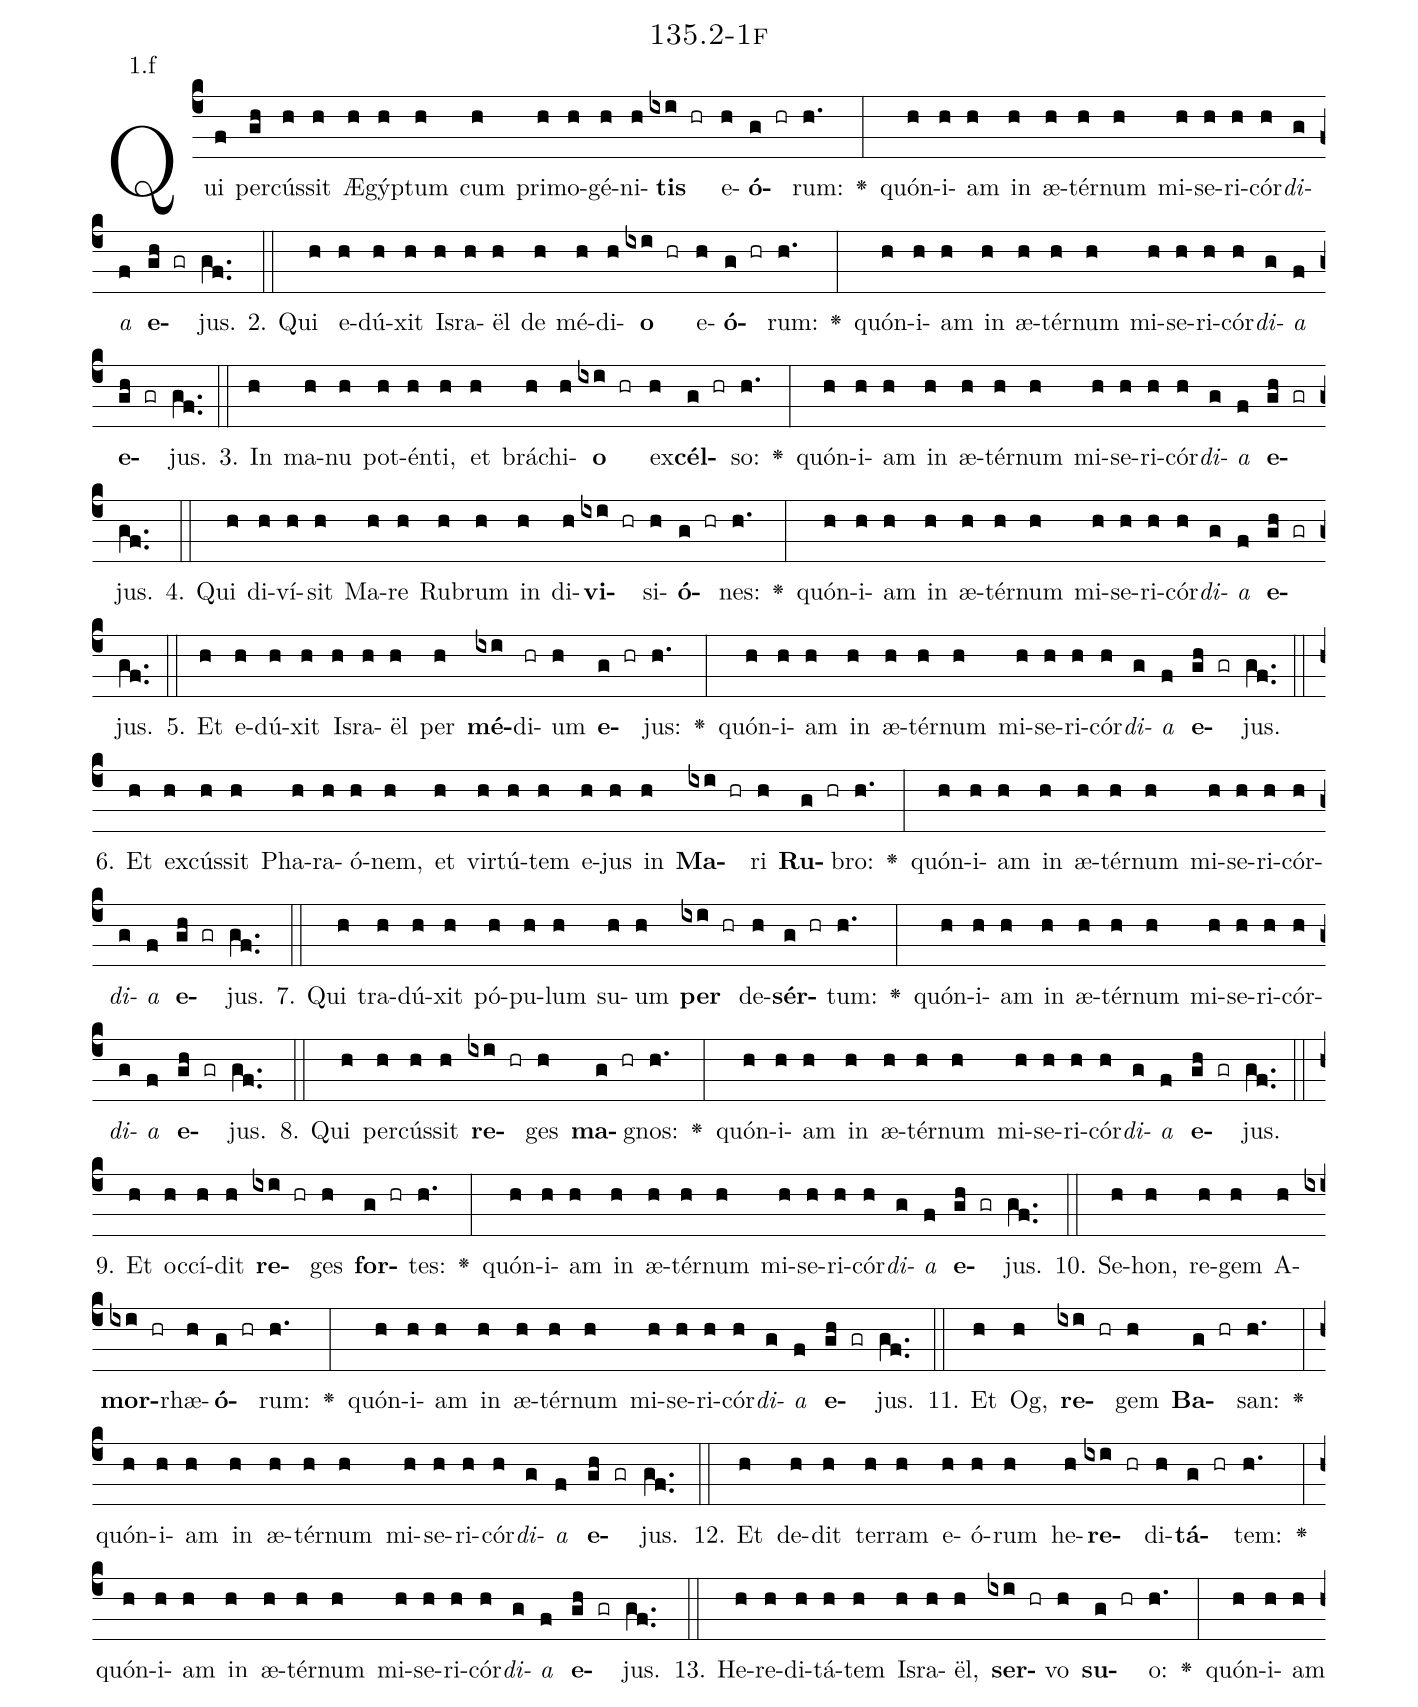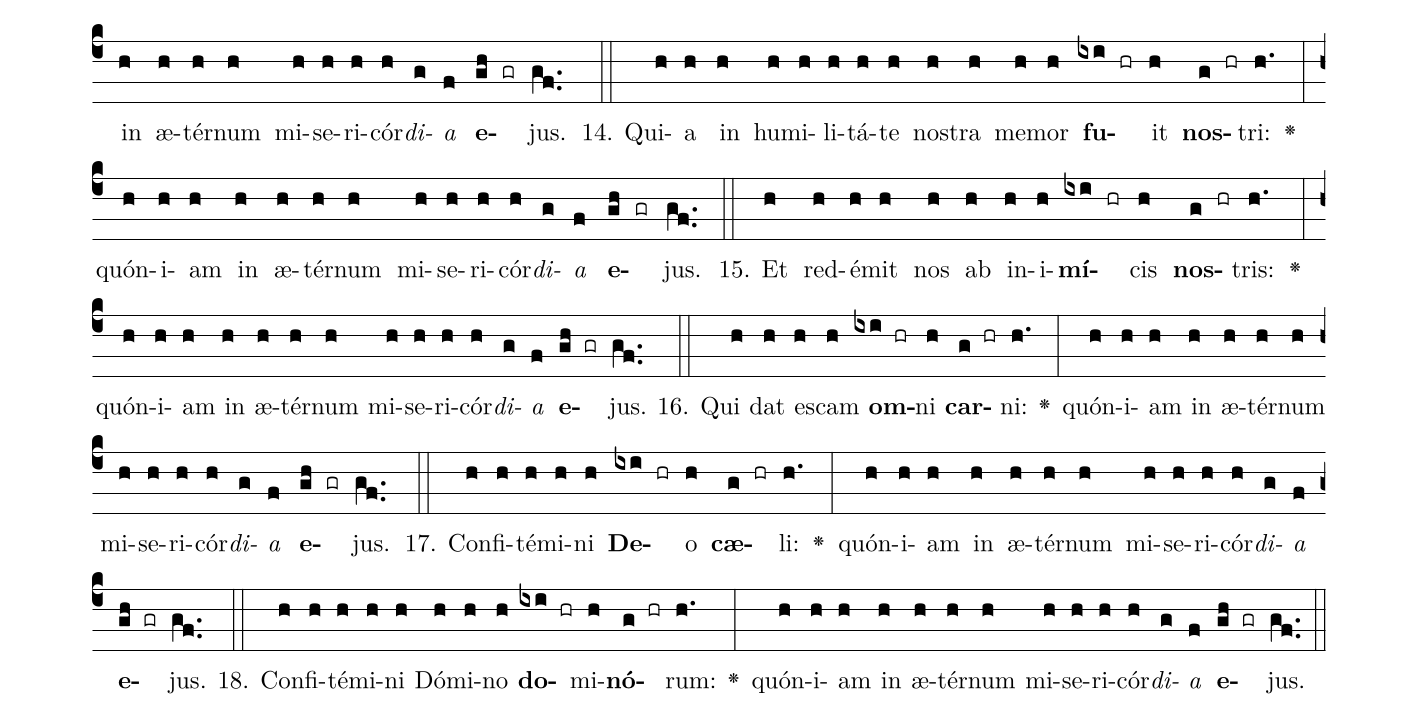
name: 135.2-1f;
annotation: 1.f;
%%
(c4)Qui(f) per(gh)cús(h)sit(h) Æ(h)gýp(h)tum(h) cum(h) pri(h)mo(h)gé(h)ni(h)<b>tis</b>(ixi hr) e(h)<b>ó</b>(g hr)rum:(h.) <v>\greheightstar</v>(:) quón(h)i(h)am(h) in(h) æ(h)tér(h)num(h) mi(h)se(h)ri(h)cór(h)<i>di</i>(g)<i>a</i>(f) <b>e</b>(gh gr)jus.(gf..) (::)
2. Qui(h) e(h)dú(h)xit(h) Is(h)ra(h)ël(h) de(h) mé(h)di(h)<b>o</b>(ixi hr) e(h)<b>ó</b>(g hr)rum:(h.) <v>\greheightstar</v>(:) quón(h)i(h)am(h) in(h) æ(h)tér(h)num(h) mi(h)se(h)ri(h)cór(h)<i>di</i>(g)<i>a</i>(f) <b>e</b>(gh gr)jus.(gf..) (::)
3. In(h) ma(h)nu(h) pot(h)én(h)ti,(h) et(h) brá(h)chi(h)<b>o</b>(ixi hr) ex(h)<b>cél</b>(g hr)so:(h.) <v>\greheightstar</v>(:) quón(h)i(h)am(h) in(h) æ(h)tér(h)num(h) mi(h)se(h)ri(h)cór(h)<i>di</i>(g)<i>a</i>(f) <b>e</b>(gh gr)jus.(gf..) (::)
4. Qui(h) di(h)ví(h)sit(h) Ma(h)re(h) Ru(h)brum(h) in(h) di(h)<b>vi</b>(ixi hr)si(h)<b>ó</b>(g hr)nes:(h.) <v>\greheightstar</v>(:) quón(h)i(h)am(h) in(h) æ(h)tér(h)num(h) mi(h)se(h)ri(h)cór(h)<i>di</i>(g)<i>a</i>(f) <b>e</b>(gh gr)jus.(gf..) (::)
5. Et(h) e(h)dú(h)xit(h) Is(h)ra(h)ël(h) per(h) <b>mé</b>(ixi)di(hr)um(h) <b>e</b>(g hr)jus:(h.) <v>\greheightstar</v>(:) quón(h)i(h)am(h) in(h) æ(h)tér(h)num(h) mi(h)se(h)ri(h)cór(h)<i>di</i>(g)<i>a</i>(f) <b>e</b>(gh gr)jus.(gf..) (::)
6. Et(h) ex(h)cús(h)sit(h) Pha(h)ra(h)ó(h)nem,(h) et(h) vir(h)tú(h)tem(h) e(h)jus(h) in(h) <b>Ma</b>(ixi hr)ri(h) <b>Ru</b>(g hr)bro:(h.) <v>\greheightstar</v>(:) quón(h)i(h)am(h) in(h) æ(h)tér(h)num(h) mi(h)se(h)ri(h)cór(h)<i>di</i>(g)<i>a</i>(f) <b>e</b>(gh gr)jus.(gf..) (::)
7. Qui(h) tra(h)dú(h)xit(h) pó(h)pu(h)lum(h) su(h)um(h) <b>per</b>(ixi hr) de(h)<b>sér</b>(g hr)tum:(h.) <v>\greheightstar</v>(:) quón(h)i(h)am(h) in(h) æ(h)tér(h)num(h) mi(h)se(h)ri(h)cór(h)<i>di</i>(g)<i>a</i>(f) <b>e</b>(gh gr)jus.(gf..) (::)
8. Qui(h) per(h)cús(h)sit(h) <b>re</b>(ixi hr)ges(h) <b>ma</b>(g hr)gnos:(h.) <v>\greheightstar</v>(:) quón(h)i(h)am(h) in(h) æ(h)tér(h)num(h) mi(h)se(h)ri(h)cór(h)<i>di</i>(g)<i>a</i>(f) <b>e</b>(gh gr)jus.(gf..) (::)
9. Et(h) oc(h)cí(h)dit(h) <b>re</b>(ixi hr)ges(h) <b>for</b>(g hr)tes:(h.) <v>\greheightstar</v>(:) quón(h)i(h)am(h) in(h) æ(h)tér(h)num(h) mi(h)se(h)ri(h)cór(h)<i>di</i>(g)<i>a</i>(f) <b>e</b>(gh gr)jus.(gf..) (::)
10. Se(h)hon,(h) re(h)gem(h) A(h)<b>mor</b>(ixi hr)rhæ(h)<b>ó</b>(g hr)rum:(h.) <v>\greheightstar</v>(:) quón(h)i(h)am(h) in(h) æ(h)tér(h)num(h) mi(h)se(h)ri(h)cór(h)<i>di</i>(g)<i>a</i>(f) <b>e</b>(gh gr)jus.(gf..) (::)
11. Et(h) Og,(h) <b>re</b>(ixi hr)gem(h) <b>Ba</b>(g hr)san:(h.) <v>\greheightstar</v>(:) quón(h)i(h)am(h) in(h) æ(h)tér(h)num(h) mi(h)se(h)ri(h)cór(h)<i>di</i>(g)<i>a</i>(f) <b>e</b>(gh gr)jus.(gf..) (::)
12. Et(h) de(h)dit(h) ter(h)ram(h) e(h)ó(h)rum(h) he(h)<b>re</b>(ixi hr)di(h)<b>tá</b>(g hr)tem:(h.) <v>\greheightstar</v>(:) quón(h)i(h)am(h) in(h) æ(h)tér(h)num(h) mi(h)se(h)ri(h)cór(h)<i>di</i>(g)<i>a</i>(f) <b>e</b>(gh gr)jus.(gf..) (::)
13. He(h)re(h)di(h)tá(h)tem(h) Is(h)ra(h)ël,(h) <b>ser</b>(ixi hr)vo(h) <b>su</b>(g hr)o:(h.) <v>\greheightstar</v>(:) quón(h)i(h)am(h) in(h) æ(h)tér(h)num(h) mi(h)se(h)ri(h)cór(h)<i>di</i>(g)<i>a</i>(f) <b>e</b>(gh gr)jus.(gf..) (::)
14. Qui(h)a(h) in(h) hu(h)mi(h)li(h)tá(h)te(h) nos(h)tra(h) me(h)mor(h) <b>fu</b>(ixi hr)it(h) <b>nos</b>(g hr)tri:(h.) <v>\greheightstar</v>(:) quón(h)i(h)am(h) in(h) æ(h)tér(h)num(h) mi(h)se(h)ri(h)cór(h)<i>di</i>(g)<i>a</i>(f) <b>e</b>(gh gr)jus.(gf..) (::)
15. Et(h) red(h)é(h)mit(h) nos(h) ab(h) in(h)i(h)<b>mí</b>(ixi hr)cis(h) <b>nos</b>(g hr)tris:(h.) <v>\greheightstar</v>(:) quón(h)i(h)am(h) in(h) æ(h)tér(h)num(h) mi(h)se(h)ri(h)cór(h)<i>di</i>(g)<i>a</i>(f) <b>e</b>(gh gr)jus.(gf..) (::)
16. Qui(h) dat(h) es(h)cam(h) <b>om</b>(ixi hr)ni(h) <b>car</b>(g hr)ni:(h.) <v>\greheightstar</v>(:) quón(h)i(h)am(h) in(h) æ(h)tér(h)num(h) mi(h)se(h)ri(h)cór(h)<i>di</i>(g)<i>a</i>(f) <b>e</b>(gh gr)jus.(gf..) (::)
17. Con(h)fi(h)té(h)mi(h)ni(h) <b>De</b>(ixi hr)o(h) <b>cæ</b>(g hr)li:(h.) <v>\greheightstar</v>(:) quón(h)i(h)am(h) in(h) æ(h)tér(h)num(h) mi(h)se(h)ri(h)cór(h)<i>di</i>(g)<i>a</i>(f) <b>e</b>(gh gr)jus.(gf..) (::)
18. Con(h)fi(h)té(h)mi(h)ni(h) Dó(h)mi(h)no(h) <b>do</b>(ixi hr)mi(h)<b>nó</b>(g hr)rum:(h.) <v>\greheightstar</v>(:) quón(h)i(h)am(h) in(h) æ(h)tér(h)num(h) mi(h)se(h)ri(h)cór(h)<i>di</i>(g)<i>a</i>(f) <b>e</b>(gh gr)jus.(gf..) (::)
